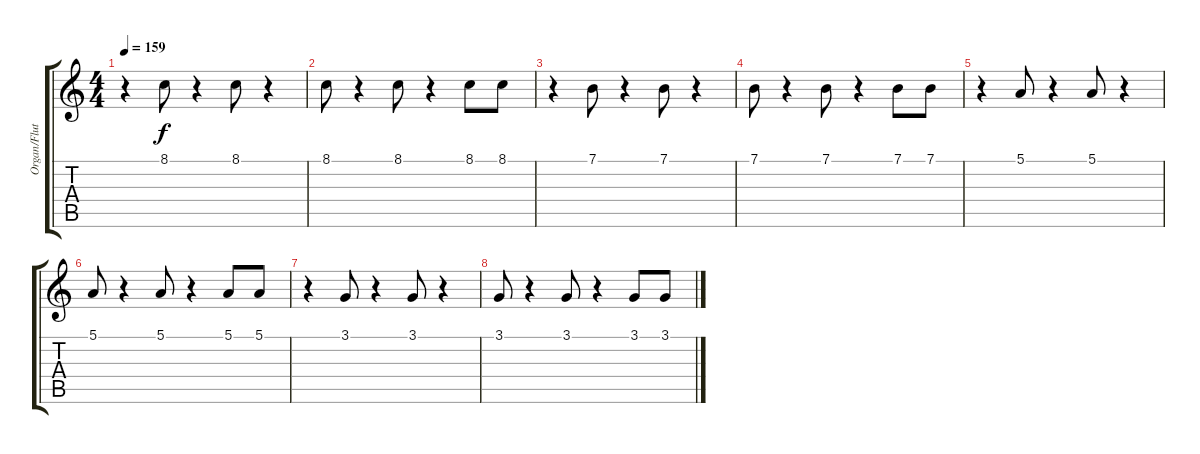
\track ("Organ/Flute" "Organ/Flut") {instrument churchorgan}
\staff {score tabs}
\tuning (E4 B3 G3 D3 A2 E2) {hide}
\ts (4 4)
\tempo 159
\clef g2
\ks c
r.4{dy f} 8.1.8 r.4 8.1.8 r.4 |
8.1.8 r.4 8.1.8 r.4 8.1.8 8.1.8 |
r.4 7.1.8 r.4 7.1.8 r.4 |
7.1.8 r.4 7.1.8 r.4 7.1.8 7.1.8 |
r.4 5.1.8 r.4 5.1.8 r.4 |
5.1.8 r.4 5.1.8 r.4 5.1.8 5.1.8 |
r.4 3.1.8 r.4 3.1.8 r.4 |
3.1.8 r.4 3.1.8 r.4 3.1.8 3.1.8
